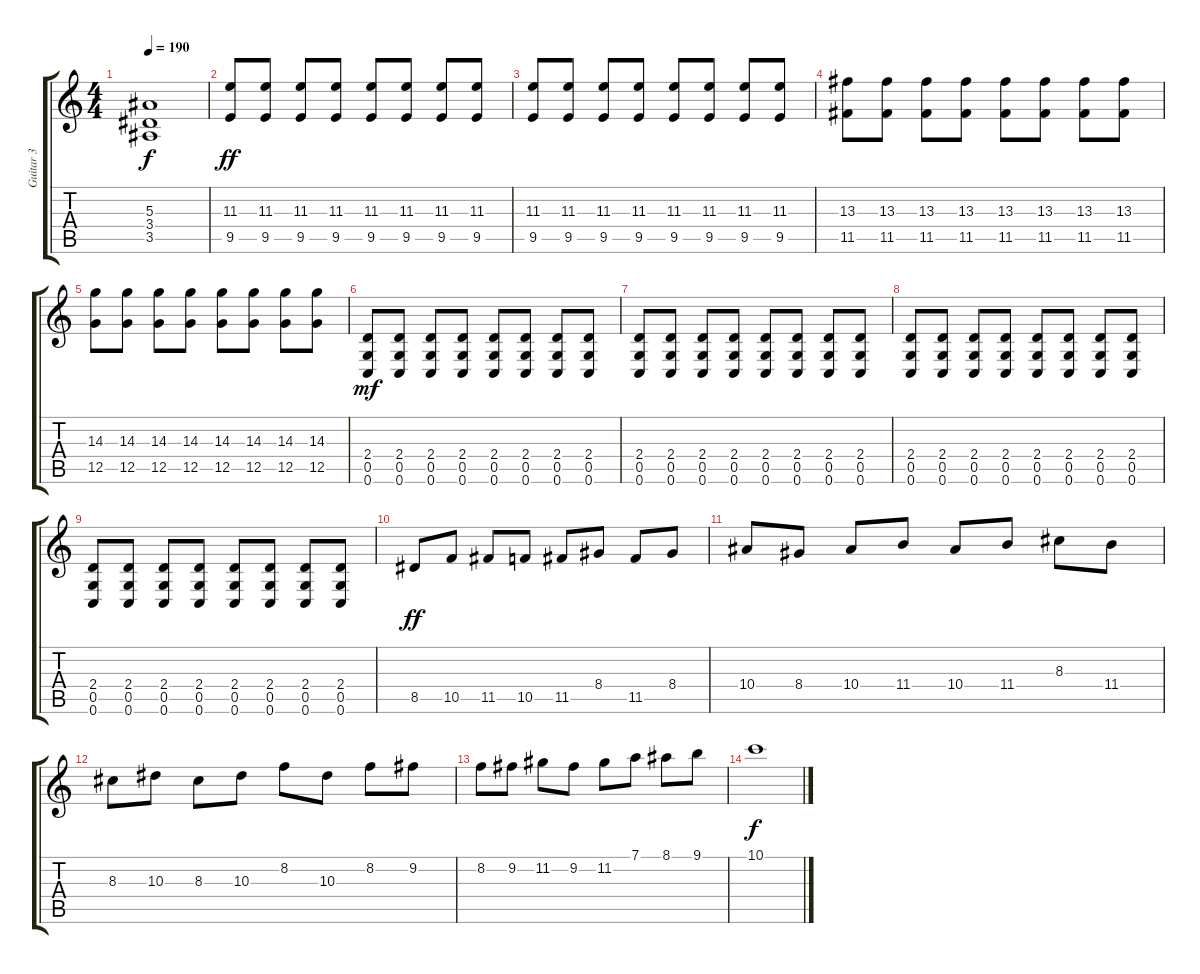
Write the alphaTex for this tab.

\track ("Guitar 3" "Guitar 3") {instrument distortionguitar}
\staff {score tabs}
\tuning (D4 A3 F3 C3 G2 C2) {hide}
\ts (4 4)
\tempo 190
\clef g2
\ks c
(5.3{t} 3.4{t} 3.5{t}).1{dy f} |
(11.3 9.5).8{dy ff} (11.3 9.5).8 (11.3 9.5).8 (11.3 9.5).8 (11.3 9.5).8 (11.3 9.5).8 (11.3 9.5).8 (11.3 9.5).8 |
(11.3 9.5).8 (11.3 9.5).8 (11.3 9.5).8 (11.3 9.5).8 (11.3 9.5).8 (11.3 9.5).8 (11.3 9.5).8 (11.3 9.5).8 |
(13.3 11.5).8 (13.3 11.5).8 (13.3 11.5).8 (13.3 11.5).8 (13.3 11.5).8 (13.3 11.5).8 (13.3 11.5).8 (13.3 11.5).8 |
(14.3 12.5).8 (14.3 12.5).8 (14.3 12.5).8 (14.3 12.5).8 (14.3 12.5).8 (14.3 12.5).8 (14.3 12.5).8 (14.3 12.5).8 |
(2.4 0.5 0.6).8{dy mf balance 16} (2.4 0.5 0.6).8 (2.4 0.5 0.6).8 (2.4 0.5 0.6).8 (2.4 0.5 0.6).8 (2.4 0.5 0.6).8 (2.4 0.5 0.6).8 (2.4 0.5 0.6).8 |
(2.4 0.5 0.6).8 (2.4 0.5 0.6).8 (2.4 0.5 0.6).8 (2.4 0.5 0.6).8 (2.4 0.5 0.6).8 (2.4 0.5 0.6).8 (2.4 0.5 0.6).8 (2.4 0.5 0.6).8 |
(2.4 0.5 0.6).8 (2.4 0.5 0.6).8 (2.4 0.5 0.6).8 (2.4 0.5 0.6).8 (2.4 0.5 0.6).8 (2.4 0.5 0.6).8 (2.4 0.5 0.6).8 (2.4 0.5 0.6).8 |
(2.4 0.5 0.6).8 (2.4 0.5 0.6).8 (2.4 0.5 0.6).8 (2.4 0.5 0.6).8 (2.4 0.5 0.6).8 (2.4 0.5 0.6).8 (2.4 0.5 0.6).8 (2.4 0.5 0.6).8 |
8.5.8{dy ff} 10.5.8 11.5.8 10.5.8 11.5.8 8.4.8 11.5.8 8.4.8 |
10.4.8 8.4.8 10.4.8 11.4.8 10.4.8 11.4.8 8.3.8 11.4.8 |
8.3.8 10.3.8 8.3.8 10.3.8 8.2.8 10.3.8 8.2.8 9.2.8 |
8.2.8 9.2.8 11.2.8 9.2.8 11.2.8 7.1.8 8.1.8 9.1.8 |
10.1.1{dy f volume 0}
